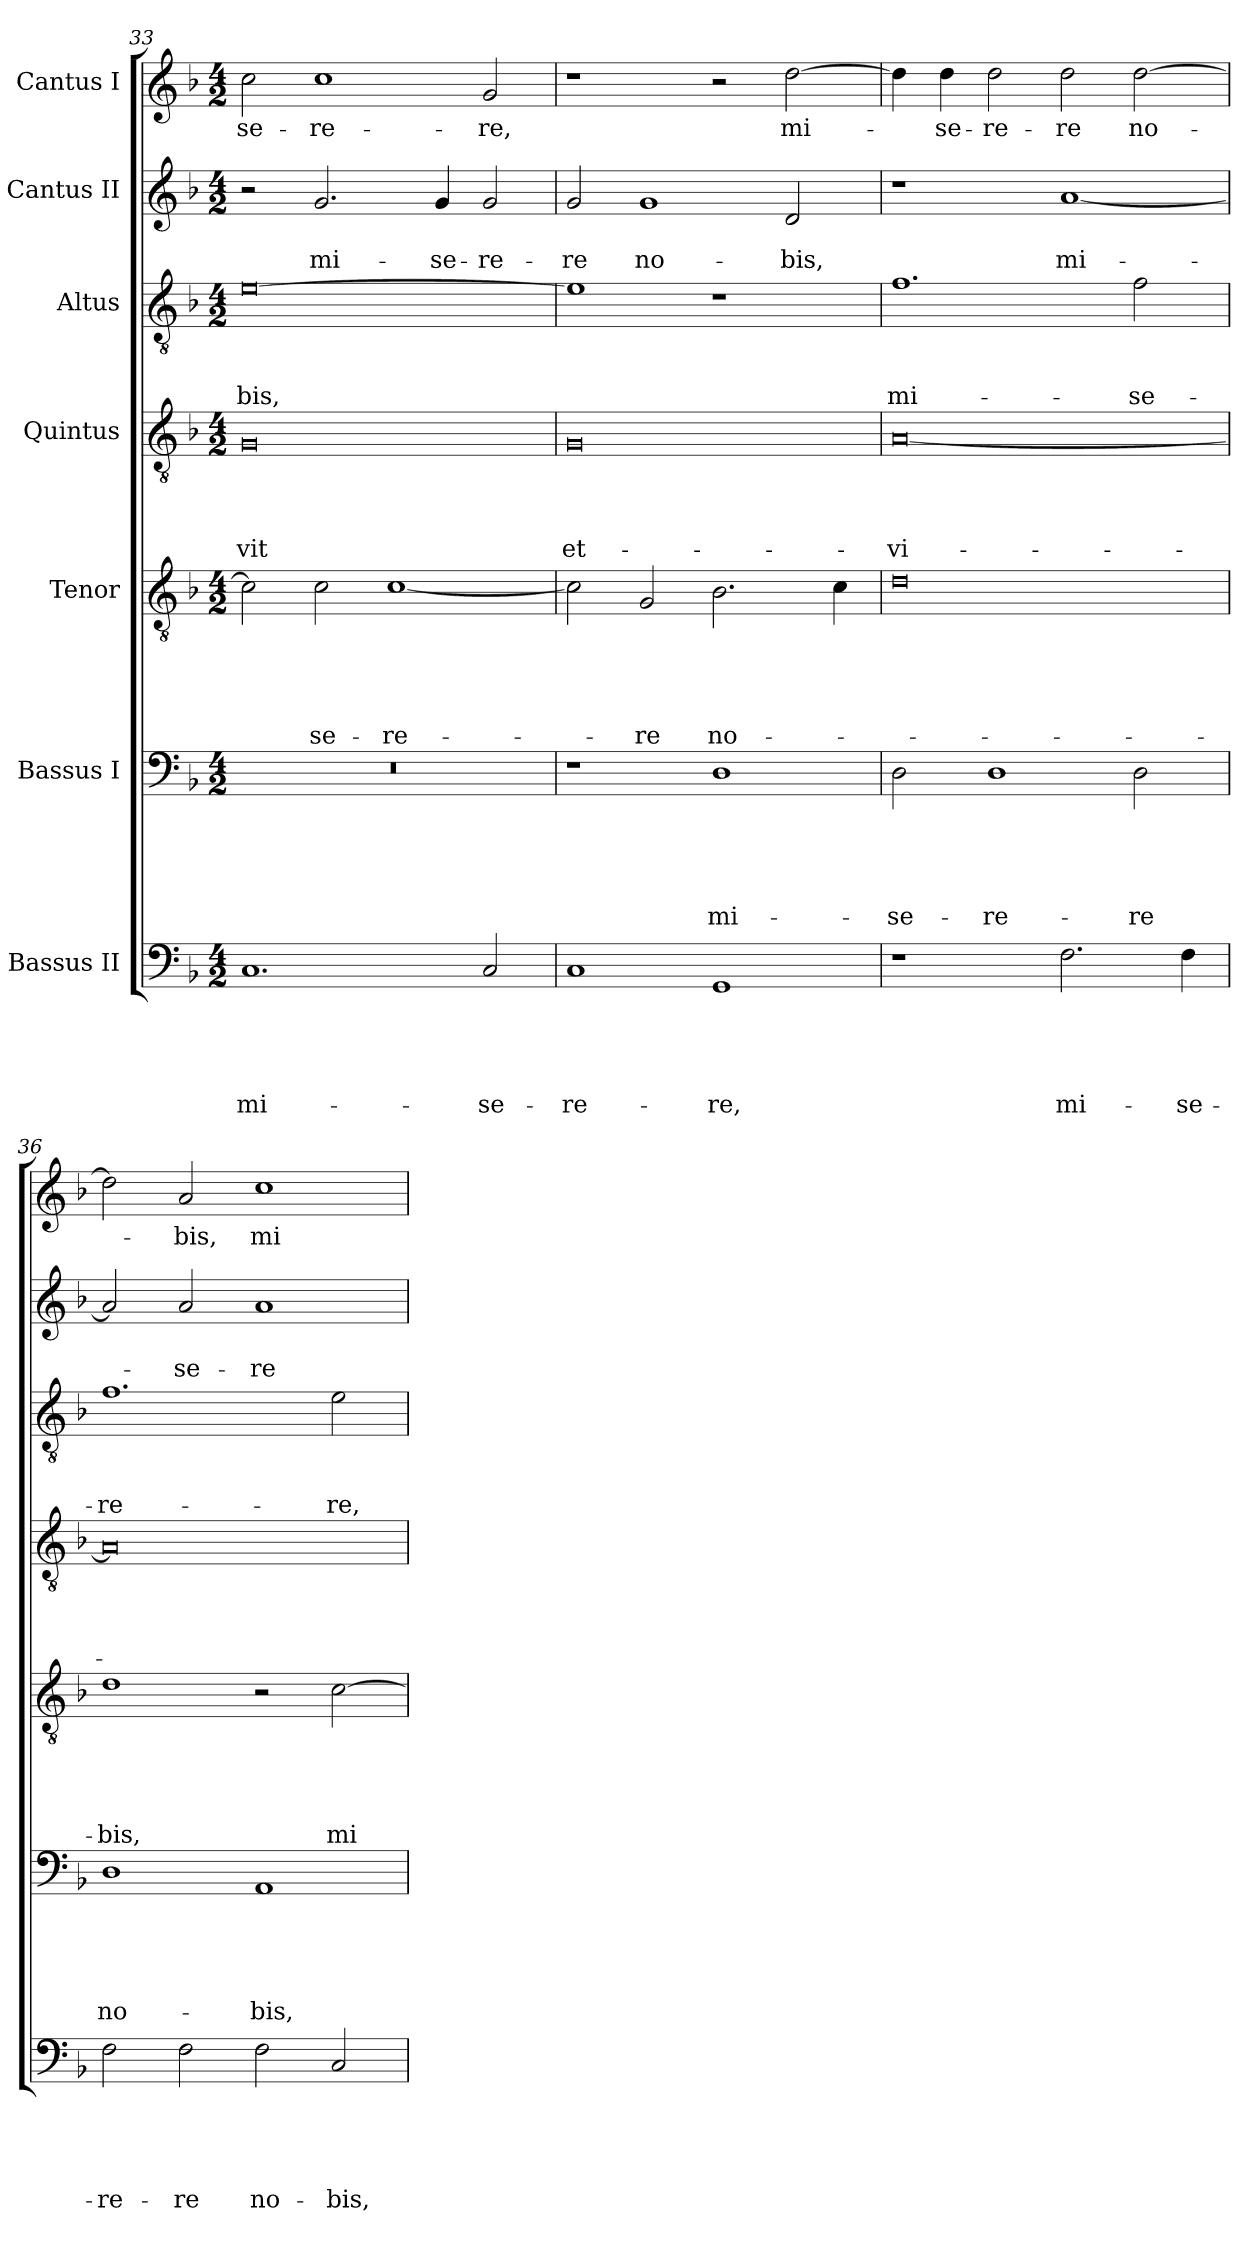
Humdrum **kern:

**kern	**text	**text	**text	**text	**text	**kern	**text	**text	**text	**text	**text	**kern	**text	**text	**text	**text	**text	**kern	**text	**text	**text	**text	**kern	**text	**text	**text	**kern	**text	**text	**kern	**text
*part7	*part7	*part7	*part7	*part7	*part7	*part6	*part6	*part6	*part6	*part6	*part6	*part5	*part5	*part5	*part5	*part5	*part5	*part4	*part4	*part4	*part4	*part4	*part3	*part3	*part3	*part3	*part2	*part2	*part2	*part1	*part1
*staff7	*staff7	*staff7	*staff7	*staff7	*staff7	*staff6	*staff6	*staff6	*staff6	*staff6	*staff6	*staff5	*staff5	*staff5	*staff5	*staff5	*staff5	*staff4	*staff4	*staff4	*staff4	*staff4	*staff3	*staff3	*staff3	*staff3	*staff2	*staff2	*staff2	*staff1	*staff1
*I"Bassus II	*	*	*	*	*	*I"Bassus I	*	*	*	*	*	*I"Tenor	*	*	*	*	*	*I"Quintus	*	*	*	*	*I"Altus	*	*	*	*I"Cantus II	*	*	*I"Cantus I	*
*clefF4	*	*	*	*	*	*clefF4	*	*	*	*	*	*clefGv2	*	*	*	*	*	*clefGv2	*	*	*	*	*clefGv2	*	*	*	*clefG2	*	*	*clefG2	*
*k[b-]	*	*	*	*	*	*k[b-]	*	*	*	*	*	*k[b-]	*	*	*	*	*	*k[b-]	*	*	*	*	*k[b-]	*	*	*	*k[b-]	*	*	*k[b-]	*
*M4/2	*	*	*	*	*	*M4/2	*	*	*	*	*	*M4/2	*	*	*	*	*	*M4/2	*	*	*	*	*M4/2	*	*	*	*M4/2	*	*	*M4/2	*
=33	=33	=33	=33	=33	=33	=33	=33	=33	=33	=33	=33	=33	=33	=33	=33	=33	=33	=33	=33	=33	=33	=33	=33	=33	=33	=33	=33	=33	=33	=33	=33
1.C/	.	.	.	.	mi-	0r	.	.	.	.	.	2c\]	.	.	.	.	.	0G/	.	.	.	-vit	[0e\	.	.	-bis,	2r	.	.	2cc\	-se-
.	.	.	.	.	.	.	.	.	.	.	.	2c\	.	.	.	.	-se-	.	.	.	.	.	.	.	.	.	2.g/	.	mi-	1cc\	-re-
.	.	.	.	.	.	.	.	.	.	.	.	[1c/	.	.	.	.	-re-	.	.	.	.	.	.	.	.	.	.	.	.	.	.
.	.	.	.	.	.	.	.	.	.	.	.	.	.	.	.	.	.	.	.	.	.	.	.	.	.	.	4g/	.	-se-	.	.
2C/	.	.	.	.	-se-	.	.	.	.	.	.	.	.	.	.	.	.	.	.	.	.	.	.	.	.	.	2g/	.	-re-	2g/	-re,
=34	=34	=34	=34	=34	=34	=34	=34	=34	=34	=34	=34	=34	=34	=34	=34	=34	=34	=34	=34	=34	=34	=34	=34	=34	=34	=34	=34	=34	=34	=34	=34
1C/	.	.	.	.	-re-	1r	.	.	.	.	.	2c\]	.	.	.	.	.	0G/	.	.	.	et-	1e\]	.	.	.	2g/	.	-re	1r	.
.	.	.	.	.	.	.	.	.	.	.	.	2G/	.	.	.	.	-re	.	.	.	.	.	.	.	.	.	1g/	.	no-	.	.
1GG/	.	.	.	.	-re,	1D\	.	.	.	.	mi-	2.B-\	.	.	.	.	no-	.	.	.	.	.	1r	.	.	.	.	.	.	2r	.
.	.	.	.	.	.	.	.	.	.	.	.	.	.	.	.	.	.	.	.	.	.	.	.	.	.	.	2d/	.	-bis,	[2dd\	mi-
.	.	.	.	.	.	.	.	.	.	.	.	4c\	.	.	.	.	.	.	.	.	.	.	.	.	.	.	.	.	.	.	.
=35	=35	=35	=35	=35	=35	=35	=35	=35	=35	=35	=35	=35	=35	=35	=35	=35	=35	=35	=35	=35	=35	=35	=35	=35	=35	=35	=35	=35	=35	=35	=35
1r	.	.	.	.	.	2D\	.	.	.	.	-se-	0d\	.	.	.	.	.	[0A/	.	.	.	vi-	1.f/	.	.	mi-	1r	.	.	4dd\]	.
.	.	.	.	.	.	.	.	.	.	.	.	.	.	.	.	.	.	.	.	.	.	.	.	.	.	.	.	.	.	4dd\	-se-
.	.	.	.	.	.	1D\	.	.	.	.	-re-	.	.	.	.	.	.	.	.	.	.	.	.	.	.	.	.	.	.	2dd\	-re-
2.F\	.	.	.	.	mi-	.	.	.	.	.	.	.	.	.	.	.	.	.	.	.	.	.	.	.	.	.	[1a/	.	mi-	2dd\	-re
.	.	.	.	.	.	2D\	.	.	.	.	-re	.	.	.	.	.	.	.	.	.	.	.	2f\	.	.	-se-	.	.	.	[2dd\	no-
4F\	.	.	.	.	-se-	.	.	.	.	.	.	.	.	.	.	.	.	.	.	.	.	.	.	.	.	.	.	.	.	.	.
=36	=36	=36	=36	=36	=36	=36	=36	=36	=36	=36	=36	=36	=36	=36	=36	=36	=36	=36	=36	=36	=36	=36	=36	=36	=36	=36	=36	=36	=36	=36	=36
2F\	.	.	.	.	-re-	1D\	.	.	.	.	no-	1d/	.	.	.	.	-bis,	0A/]	.	.	.	.	1.f/	.	.	-re-	2a/]	.	.	2dd\]	.
2F\	.	.	.	.	-re	.	.	.	.	.	.	.	.	.	.	.	.	.	.	.	.	.	.	.	.	.	2a/	.	-se-	2a/	-bis,
2F\	.	.	.	.	no-	1AA/	.	.	.	.	-bis,	2r	.	.	.	.	.	.	.	.	.	.	.	.	.	.	1a/	.	-re-	1cc\	mi-
2C/	.	.	.	.	-bis,	.	.	.	.	.	.	[2c\	.	.	.	.	mi-	.	.	.	.	.	2e\	.	.	-re,	.	.	.	.	.
=	=	=	=	=	=	=	=	=	=	=	=	=	=	=	=	=	=	=	=	=	=	=	=	=	=	=	=	=	=	=	=
*-	*-	*-	*-	*-	*-	*-	*-	*-	*-	*-	*-	*-	*-	*-	*-	*-	*-	*-	*-	*-	*-	*-	*-	*-	*-	*-	*-	*-	*-	*-	*-
